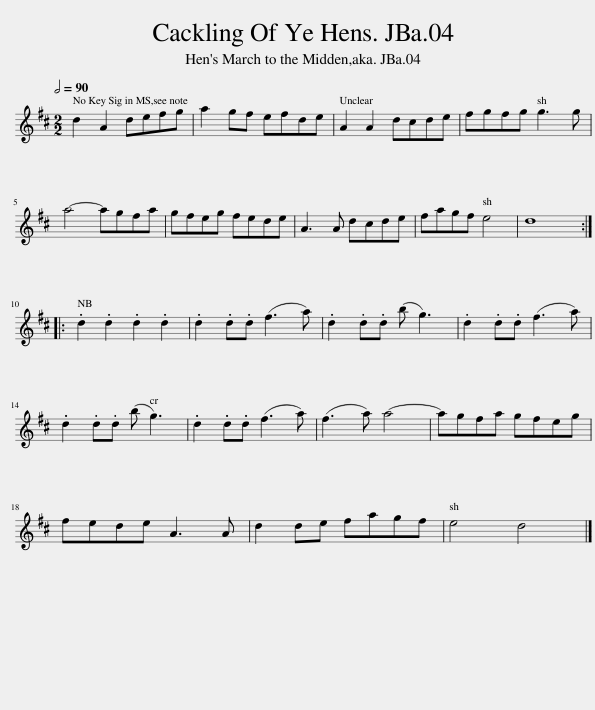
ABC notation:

X:1
L:1/8
Q:1/2=90
M:2/2
I:linebreak $
K:D
V:1 treble
V:1
 d2 A2 defg | a2 gf efde | A2 A2 dcde | fgfg g3 g |$ a4- agfa | %5
 gfeg fede | A3 A dcde | fagf e4 | d8 ::$ .d2 .d2 .d2 .d2 | %10
 .d2 .d.d (f3 a) | .d2 .d.d (b g3) | .d2 .d.d (f3 a) |$ .d2 .d.d (b g3) | .d2 .d.d (f3 a) | %15
 (f3 a) a4- | agfa gfeg |$ fede A3 A | d2 de fagf | e4 d4 |] %20
